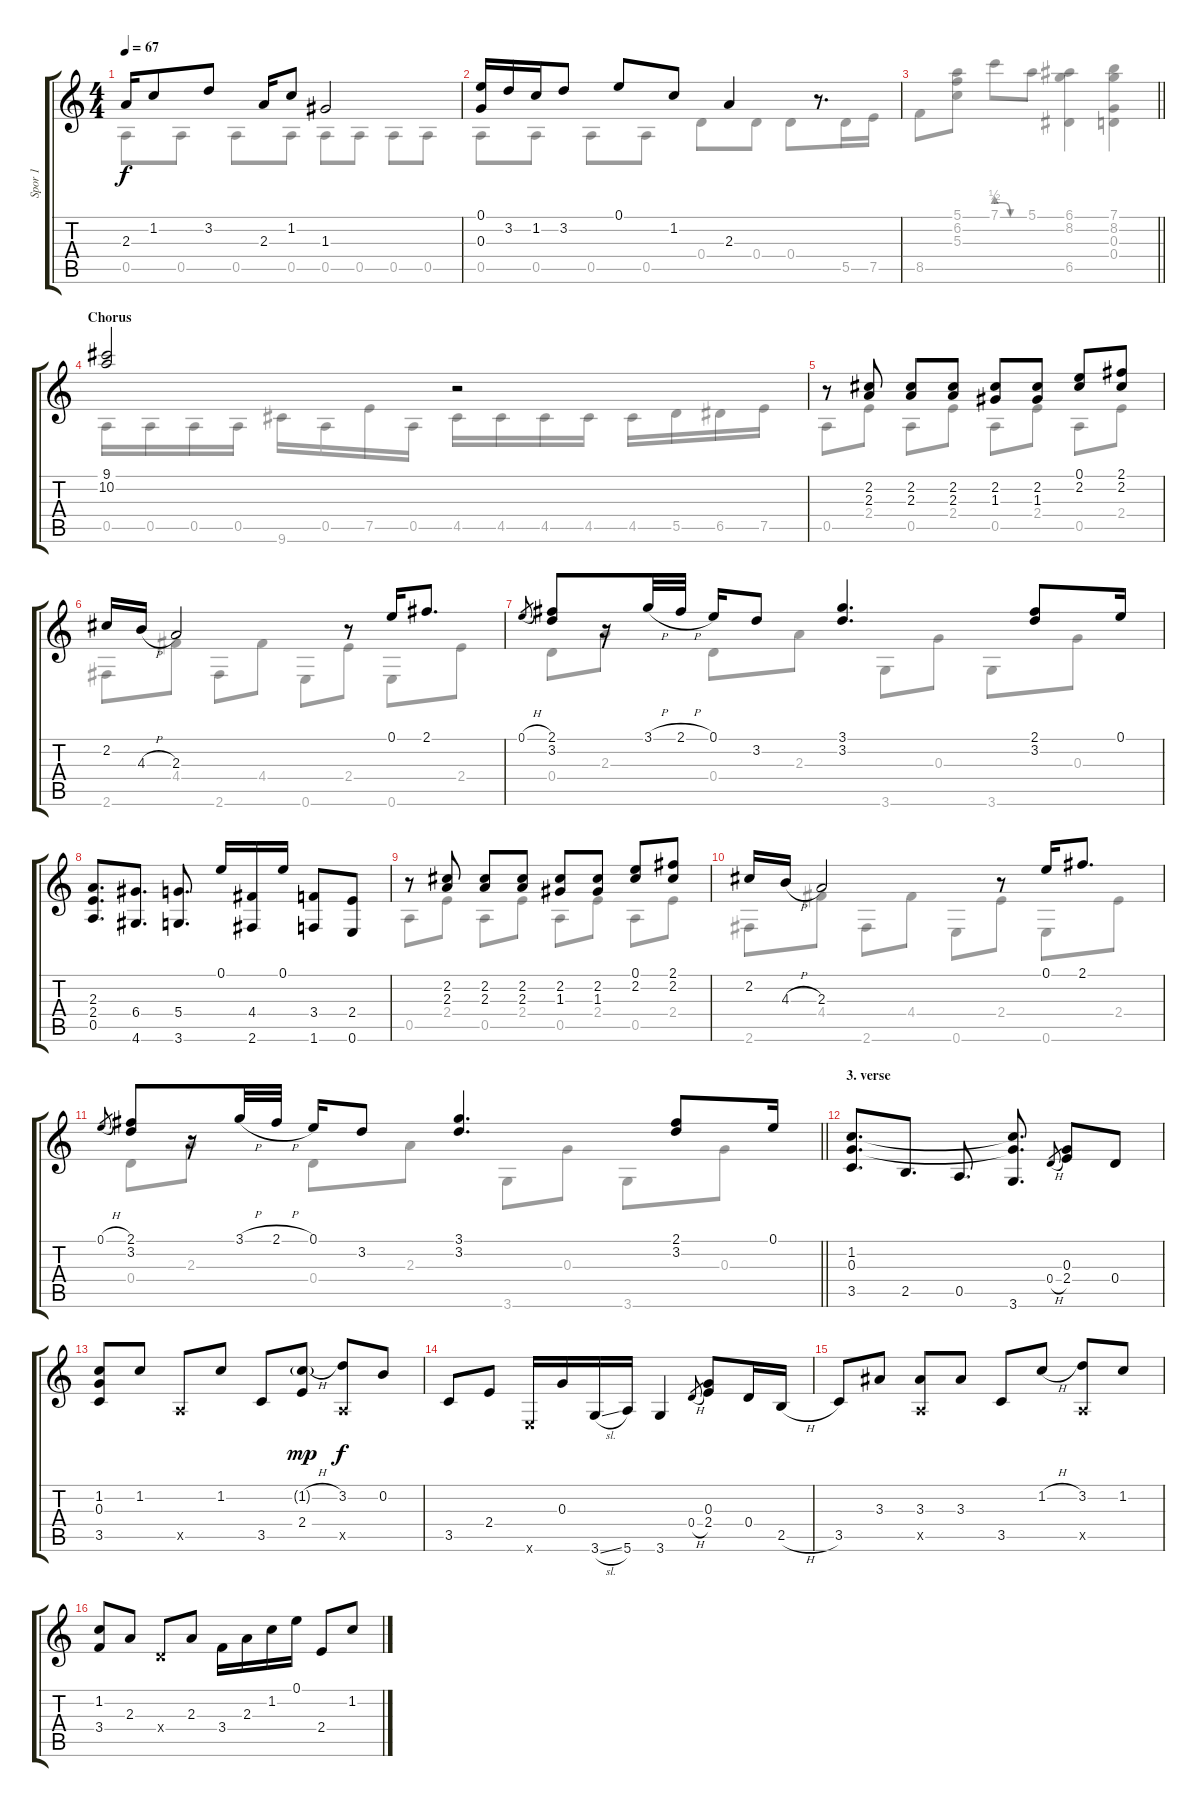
\track ("Spor 1" "Spor 1") {instrument acousticguitarsteel}
\staff {score tabs}
\tuning (E4 B3 G3 D3 A2 E2) {hide}
\voice
\ts (4 4)
\tempo 67
\clef g2
\ks c
2.3.16{dy f} 1.2.8 3.2.8 2.3.16 1.2.8 1.3.2 |
(0.1 0.3).16 3.2.16 1.2.16 3.2.8 0.1.8 1.2.8 2.3.4 r.8{d} |
\barLineRight lightlight
|
\section ("" "Chorus")
(9.1 10.2).2 r.2 |
r.8 (2.2 2.3).8 (2.2 2.3).8 (2.2 2.3).8 (2.2 1.3).8 (2.2 1.3).8 (0.1 2.2).8 (2.1 2.2).8 |
2.2.16 4.3{h}.16 2.3.2 r.8 0.1.16 2.1.8{d} |
0.1{h}.8{gr} (2.1 3.2).8 r.16 3.1{h}.32 2.1{h}.32 0.1.16 3.2.8 (3.1 3.2).4{d} (2.1 3.2).8 0.1.16 |
(2.3 2.4 0.5).8{d} (6.4 4.6).8{d} (5.4 3.6).8{d} 0.1.16 (4.4 2.6).16 0.1.16 (3.4 1.6).8 (2.4 0.6).8 |
r.8 (2.2 2.3).8 (2.2 2.3).8 (2.2 2.3).8 (2.2 1.3).8 (2.2 1.3).8 (0.1 2.2).8 (2.1 2.2).8 |
2.2.16 4.3{h}.16 2.3.2 r.8 0.1.16 2.1.8{d} |
\barLineRight lightlight
0.1{h}.8{gr} (2.1 3.2).8 r.16 3.1{h}.32 2.1{h}.32 0.1.16 3.2.8 (3.1 3.2).4{d} (2.1 3.2).8 0.1.16 |
\section ("" "3. verse")
(1.2 0.3 3.5).8{d} 2.5.8{d} 0.5.8{d} (1.2{t} 0.3{t} 3.6).8{d} 0.4{h}.8{gr} (0.3 2.4).8 0.4.8 |
(1.2 0.3 3.5).8 1.2.8 0.5{x}.8 1.2.8 3.5.8 (1.2{h g} 2.4).8{dy mp} (3.2 0.5{x}).8{dy f} 0.2.8 |
3.5.8 2.4.8 0.6{x}.16 0.3.16 3.6{sl}.16 5.6.16 3.6.4 0.4{h}.8{gr} (0.3 2.4).8 0.4.16 2.5{h}.16 |
3.5.8 3.3.8 (3.3 0.5{x}).8 3.3.8 3.5.8 1.2{h}.8 (3.2 0.5{x}).8 1.2.8 |
(1.2 3.4).8 2.3.8 0.4{x}.8 2.3.8 3.4.16 2.3.16 1.2.16 0.1.16 2.4.8 1.2.8
\voice
\clef g2
\ottava regular
\simile none
\ks c
0.5.8{dy f} 0.5.8 0.5.8 0.5.8 0.5.8 0.5.8 0.5.8 0.5.8 |
0.5.8 0.5.8 0.5.8 0.5.8 0.4.8 0.4.8 0.4.8 5.5.16 7.5.16 |
\barLineRight lightlight
8.5.8 (5.1 6.2 5.3).8 7.1{be (custom 0 2 15 2 30 0 60 0)}.8 5.1.8 (6.1 8.2 6.5).4 (7.1 8.2 0.3 0.4).4 |
0.5.16 0.5.16 0.5.16 0.5.16 9.6.16 0.5.16 7.5.16 0.5.16 4.5.16 4.5.16 4.5.16 4.5.16 4.5.16 5.5.16 6.5.16 7.5.16 |
0.5.8 2.4.8 0.5.8 2.4.8 0.5.8 2.4.8 0.5.8 2.4.8 |
2.6.8 4.4.8 2.6.8 4.4.8 0.6.8 2.4.8 0.6.8 2.4.8 |
0.4.8 2.3.8 0.4.8 2.3.8 3.6.8 0.3.8 3.6.8 0.3.8 |
|
0.5.8 2.4.8 0.5.8 2.4.8 0.5.8 2.4.8 0.5.8 2.4.8 |
2.6.8 4.4.8 2.6.8 4.4.8 0.6.8 2.4.8 0.6.8 2.4.8 |
\barLineRight lightlight
0.4.8 2.3.8 0.4.8 2.3.8 3.6.8 0.3.8 3.6.8 0.3.8 |
|
|
|
|
